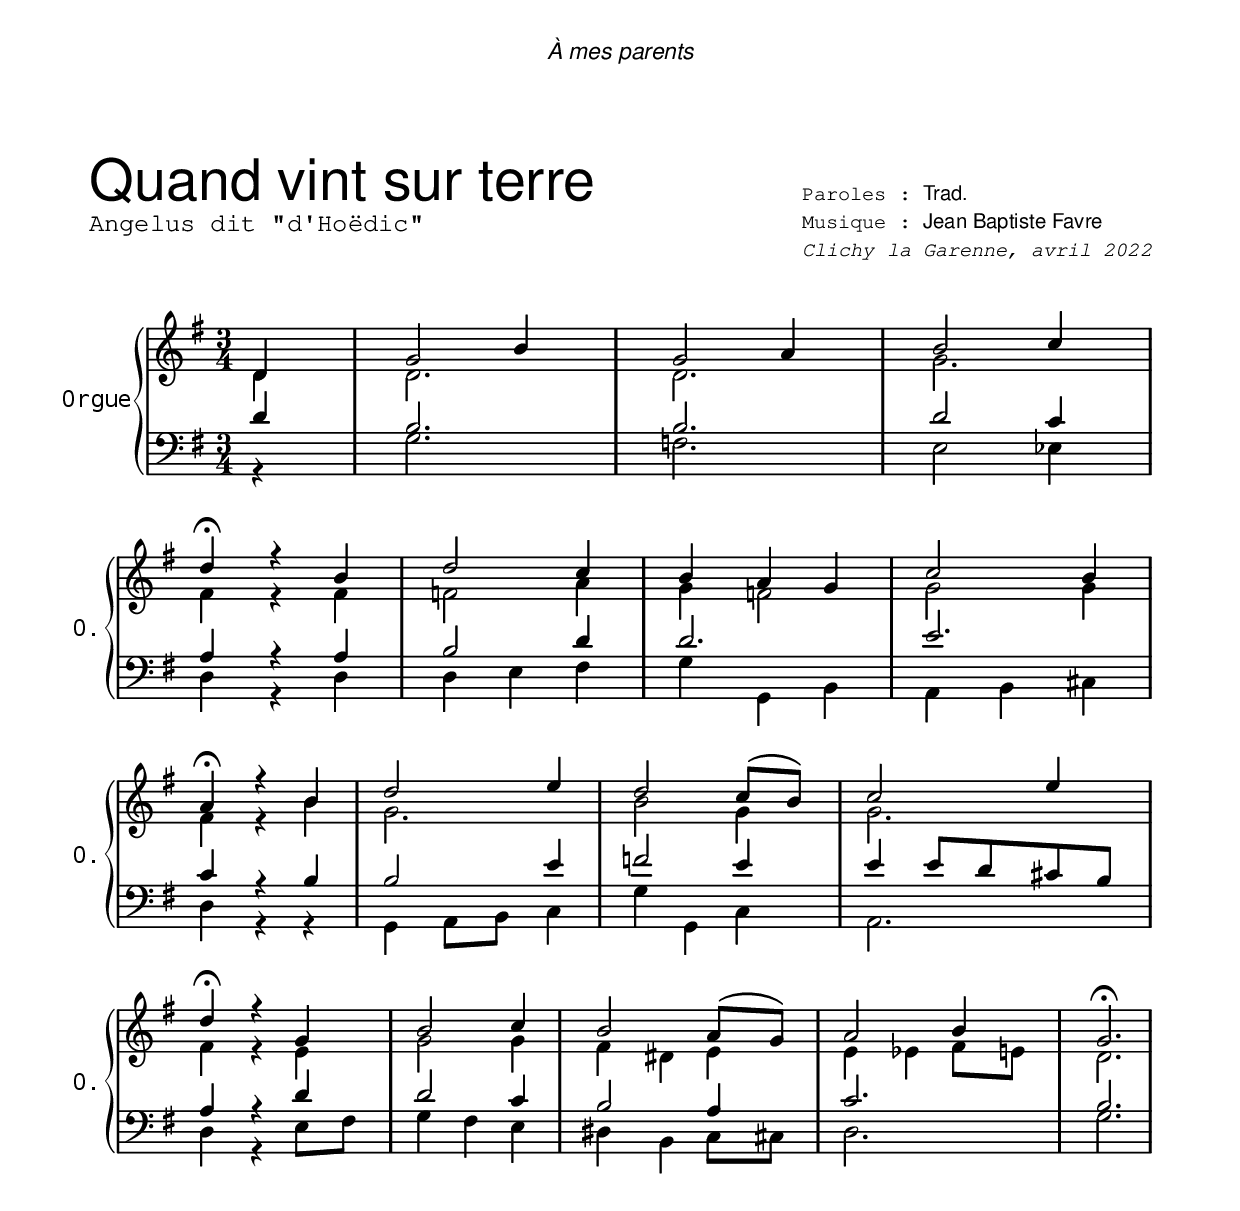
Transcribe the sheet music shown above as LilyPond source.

\version "2.22.0"
\language "english"
\include "gregorian.ly"
\include "../libs/commonFunctions.ily"

\header {
  title = "Quand vint sur terre"
  subtitle = "Angelus dit \"d'Hoëdic\""
  composer = "Jean Baptiste Favre"
  poet = "Trad."
  subsubtitle = "Clichy la Garenne, avril 2022"
  dedication = "À mes parents"
  }
solisteDynamics = {
  \key g \major \time 3/4
  }

sopranosMusicA = \relative c' {
  \partial 4 d4 g2 b4 g2 a4 b2 c4 \break d4 \fermata
  r4 b4 d2 c4 b a g c2 b4 \break a4 \fermata
  }
sopranosMusicB = \relative c'' {
  r4 b4 d2 e4 d2 c8 (b) c2 e4 \break d4 \fermata
  r4 g,4 b2 c4 b2 a8 (g) a2 b4 g2. \fermata
  }
altosMusicA = \relative c' {
  \partial 4 d4 d2. d g2. fs4
  r4 fs4 f2 a4 g f2 g g4 fs4
  }
altosMusicB = \relative c' {
  r4 b'4 g2. b2 g4 g2. fs4
  r4 e4 g2 g4 fs ds e e ef fs8 e d2.
  }

tenorsMusicA =  \relative c' {
  \partial 4 d4 b2. b d2 c4 a4
  r4 a4 b2 d4 d2. e2. c4
  }
tenorsMusicB =  \relative c' {
  r4 b4 b2 e4 f2 e4 e e8 d cs b a4
  r4 d4 d2 c4 b2 a4 c2. b2.
  }

bassesMusicA =  \relative c' {
  \partial 4 r4 g2. f2. e2 ef4 d4
  r4 d4 d e fs g g, b a b cs d4
  }
bassesMusicB =  \relative c {
  r4 r4 g4 a8 b c4 g' g, c a2. d4
  r4 e8 fs g4 fs e ds b c8 cs d2. g2.
  }

Lyrics = \lyricmode {
  Quand vint sur ter -- re l'an -- ge des cieux
  À no -- tre mè -- re il dit joy -- eux&nbsp;:
  A -- ve&nbsp;! A -- ve&nbsp;! A -- ve Ma -- ri -- a&nbsp;!
  A -- ve&nbsp;! A -- ve&nbsp;! A -- ve Ma -- ri -- a&nbsp;!
  }

%%%%%%%%%%%%%%%%%%%%%%%%%%%%%%%%%%%%%%%%%%%%
%%%%%          DRAW PARTITION          %%%%%
%%%%%%%%%%%%%%%%%%%%%%%%%%%%%%%%%%%%%%%%%%%%
scoreHeaders = \header {
  title = ##f
  subtitle = ##f
  composer = ##f
  poet = ##f
  subsubtitle = ##f
  dedication = ##f
}
scorePaper = \paper {
    left-margin = 1.5\cm
    right-margin = 1.5\cm
    top-margin = 1.5\cm
    bottom-margin = 1.5\cm
    two-sided = ##f
    oddFooterMarkup = {}
    #(include-special-characters)

    markup-system-spacing = #'((basic-distance . 30)
       (stretchability . 500))
    %top-system-spacing = #'((basic-distance . 30)
    %                        (padding . 10)
    %                        (stretchability . 1000))
    bookTitleMarkup = \markup {
      \column {
        \fill-line { \italic \sans \fromproperty #'header:dedication }
        \vspace #3
        \columns {
          \fill-line {
            \column {
              \line {
                \left-column {
                  \fontsize #8 \sans \fromproperty #'header:title
                  \fontsize #1 \typewriter \fromproperty #'header:subtitle
                }
              }
            }
            \column {
              \line {
                \fontsize #-1
                \left-column {
                  \line { \concat { \typewriter "Paroles&nbsp;:&nbsp;" \sans \fromproperty #'header:poet \bold " " } }
                  \line { \concat { \typewriter "Musique&nbsp;:&nbsp;" \sans \fromproperty #'header:composer \bold " " } }
                  \typewriter \italic \fromproperty #'header:subsubtitle
                }
              }
            }
          }
        }
      }
    }
  }
AllScoreLayout = \layout {
      ragged-last = ##f
      ragged-last-bottom = ##t
      short-indent = 0.5\cm
      indent = 1\cm
      \override LyricText #'font-name = #"Latin Modern Sans"
      \override Score.RehearsalMark.font-family = #'typewriter
      \context {
          \Staff
          \RemoveEmptyStaves
          \override InstrumentName #'font-name = #"Monospace Regular"
      }
      \context {
          \PianoStaff
          \RemoveEmptyStaves
          \override InstrumentName #'font-name = #"Monospace Regular"
      }
      \context {
          \ChoirStaff
          \RemoveEmptyStaves
          \override InstrumentName #'font-name = #"Monospace Regular"
      }
  }
%%%%%%%%%%%%%%%%%%%%%%%%%%%%%%%%%%%%%%%%%%%%%%%%%%%%%%%%%%%%%%%%%%%
%%%%%%%%%%%%%%%%%%%          Antienne          %%%%%%%%%%%%%%%%%%%%
%%%%%%%%%%%%%%%%%%%%%%%%%%%%%%%%%%%%%%%%%%%%%%%%%%%%%%%%%%%%%%%%%%%
% PDF output
\book {
  \scorePaper
  \score {
    {
      <<
        % \new ChoirStaff \with {
        %   instrumentName = "Soliste"
        %   shortInstrumentName = "S."
        % }
        % {
        %   <<
        %     \new Dynamics { \solisteDynamics }
        %     \new Voice = "soliste" { \key g \major \time 3/4 \oneVoice
        %                              \sopranosMusicA \sopranosMusicB
        %     }
        %     \new Lyrics \lyricsto "soliste" { \Lyrics }
        %   >>
        % }
        \new PianoStaff \with {
          instrumentName = "Orgue"
          shortInstrumentName = "O."
        }
        <<
          \new Staff
          <<
            \clef "treble"
            \new Voice { \key g \major \time 3/4 \voiceOne
                         \sopranosMusicA \sopranosMusicB
            }
            \new Voice { \key g \major \time 3/4 \voiceTwo
                         \altosMusicA \altosMusicB
            }
          >>
          \new Staff
          <<
            \clef "bass"
            \new Voice { \key g \major \time 3/4 \voiceThree
                         \tenorsMusicA \tenorsMusicB
            }
            \new Voice { \key g \major \time 3/4 \voiceFour
                         \bassesMusicA  \bassesMusicB
            }
          >>
        >>
      >>
    }
    \AllScoreLayout
    \scoreHeaders
  }
}
% MIDI output
\score {
  {
    <<
      \new Staff \with {
        %midiInstrument = "piccolo"  % Pipe Organ
        midiInstrument = "flute"    % Grand plein jeu
        %midiInstrument = "recorder" % Principaux 8 4
      }
      <<
        \new Voice { \key g \major \time 3/4
                     \sopranosMusicA \sopranosMusicB
        }
      >>
      \new PianoStaff \with {
        %midiInstrument = "piccolo"  % Pipe Organ
        midiInstrument = "flute"    % Grand plein jeu
        %midiInstrument = "recorder" % Principaux 8 4
      }
      <<
        \new Staff
        <<
          \clef "treble"
          \new Voice { \key g \major \time 3/4
                       \sopranosMusicA \sopranosMusicB
          }
          \new Voice { \key g \major \time 3/4
                       \altosMusicA \altosMusicB
          }
        >>
        \new Staff
        <<
          \clef "bass"
          \new Voice { \key g \major \time 3/4
                       \tenorsMusicA \tenorsMusicB
          }
          \new Voice { \key g \major \time 3/4
                       \bassesMusicA  \bassesMusicB
          }
        >>
      >>
    >>
  }
  \midi{
    % per voice midi output, using Staff level midiInstrument
    \context {
      \Staff
      \remove "Staff_performer"
    }
    \context {
      \Voice
      \consists "Staff_performer"
    }
    \tempo 2 = 55
  }
}
